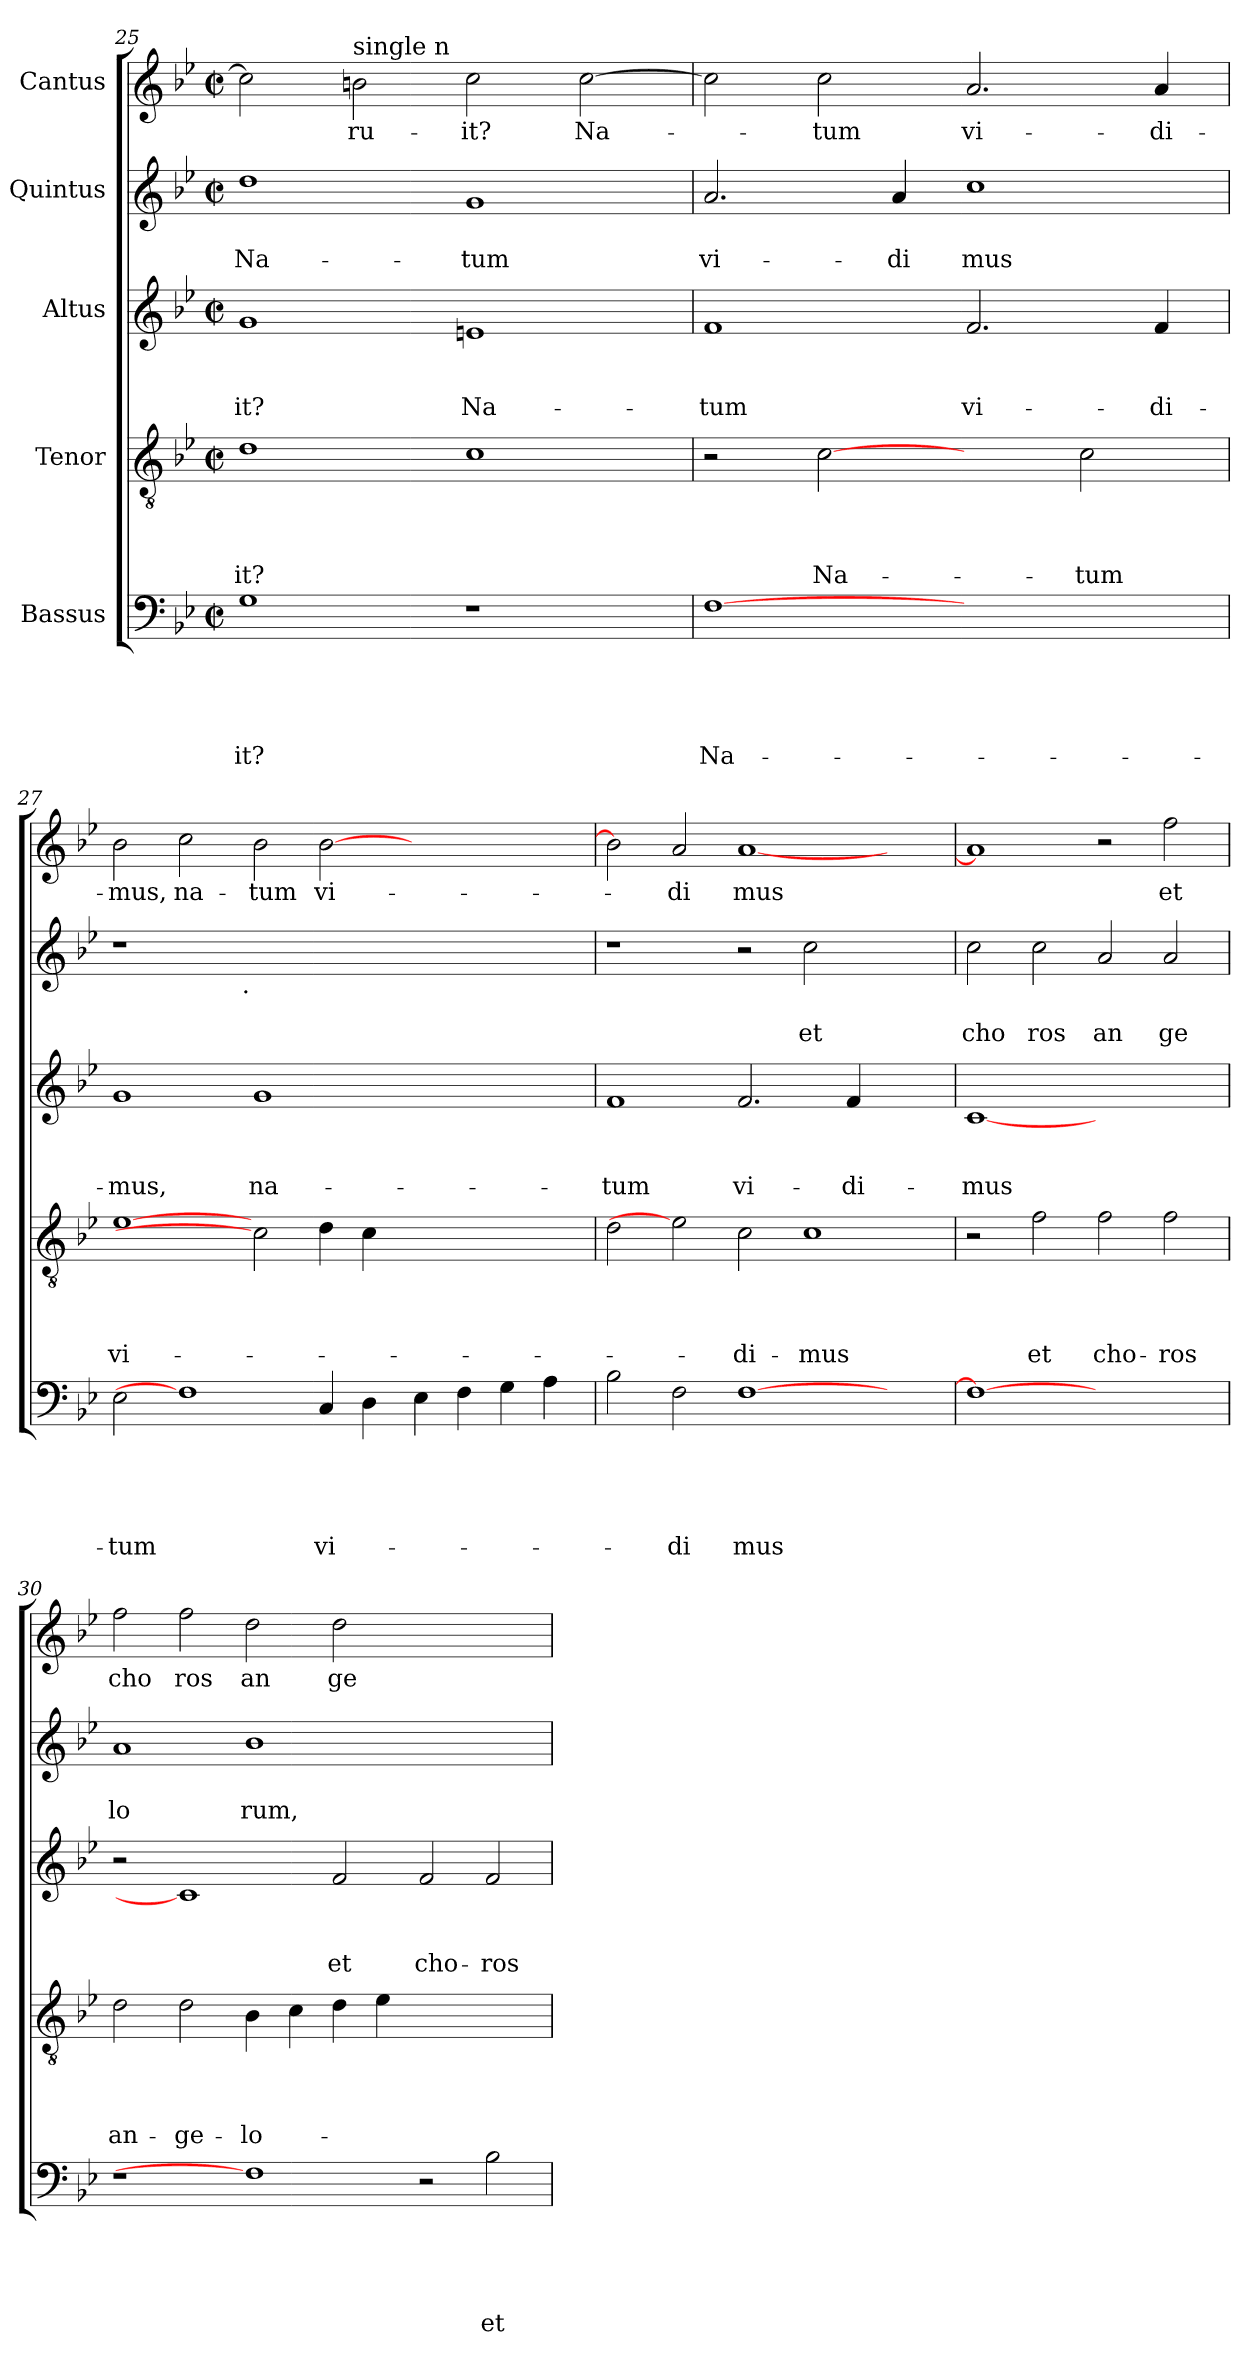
**kern	**text	**text	**text	**text	**text	**kern	**text	**text	**text	**text	**kern	**text	**text	**text	**kern	**text	**text	**kern	**text
*part5	*part5	*part5	*part5	*part5	*part5	*part4	*part4	*part4	*part4	*part4	*part3	*part3	*part3	*part3	*part2	*part2	*part2	*part1	*part1
*staff5	*staff5	*staff5	*staff5	*staff5	*staff5	*staff4	*staff4	*staff4	*staff4	*staff4	*staff3	*staff3	*staff3	*staff3	*staff2	*staff2	*staff2	*staff1	*staff1
*I"Bassus	*	*	*	*	*	*I"Tenor	*	*	*	*	*I"Altus	*	*	*	*I"Quintus	*	*	*I"Cantus	*
*clefF4	*	*	*	*	*	*clefGv2	*	*	*	*	*clefG2	*	*	*	*clefG2	*	*	*clefG2	*
*k[b-e-]	*	*	*	*	*	*k[b-e-]	*	*	*	*	*k[b-e-]	*	*	*	*k[b-e-]	*	*	*k[b-e-]	*
*B-:	*	*	*	*	*	*B-:	*	*	*	*	*B-:	*	*	*	*B-:	*	*	*B-:	*
*M2/2	*	*	*	*	*	*M2/2	*	*	*	*	*M2/2	*	*	*	*M2/2	*	*	*M2/2	*
*met(c|)	*	*	*	*	*	*met(c|)	*	*	*	*	*met(c|)	*	*	*	*met(c|)	*	*	*met(c|)	*
=25	=25	=25	=25	=25	=25	=25	=25	=25	=25	=25	=25	=25	=25	=25	=25	=25	=25	=25	=25
!	!	!	!	!	!LO:LY:b	!	!	!	!	!LO:LY:b	!	!	!	!LO:LY:b	!	!	!LO:LY:b	!	!
1G	.	.	.	.	-it?	1d	.	.	.	-it?	1g	.	.	-it?	1dd	.	Na-	2cc\]	.
!	!	!	!	!	!	!	!	!	!	!	!	!	!	!	!	!	!	!LO:TX:a:t=single n	!
!	!	!	!	!	!	!	!	!	!	!	!	!	!	!	!	!	!	!	!LO:LY:b
.	.	.	.	.	.	.	.	.	.	.	.	.	.	.	.	.	.	2b\	-ru-
!	!	!	!	!	!	!	!	!	!	!	!	!	!	!LO:LY:b	!	!	!LO:LY:b	!	!LO:LY:b
1r	.	.	.	.	.	1c	.	.	.	.	1en	.	.	Na-	1g	.	-tum	2cc\	-it?
!	!	!	!	!	!	!	!	!	!	!	!	!	!	!	!	!	!	!	!LO:LY:b
.	.	.	.	.	.	.	.	.	.	.	.	.	.	.	.	.	.	[>2cc\	Na-
=26	=26	=26	=26	=26	=26	=26	=26	=26	=26	=26	=26	=26	=26	=26	=26	=26	=26	=26	=26
!	!	!	!	!	!LO:LY:b	!	!	!	!	!	!	!	!	!LO:LY:b	!	!	!LO:LY:b	!	!
[1F	.	.	.	.	Na-	2r	.	.	.	.	1f	.	.	-tum	2.a/	.	vi-	2cc\]	.
!	!	!	!	!	!	!	!	!	!	!LO:LY:b	!	!	!	!	!	!	!	!	!LO:LY:b
.	.	.	.	.	.	[2c	.	.	.	Na-	.	.	.	.	.	.	.	2cc\	-tum
!	!	!	!	!	!	!	!	!	!	!	!	!	!	!	!	!	!LO:LY:b	!	!
.	.	.	.	.	.	.	.	.	.	.	.	.	.	.	4a/	.	-di	.	.
!	!	!	!	!	!	!	!	!	!	!	!	!	!	!LO:LY:b	!	!	!LO:LY:b	!	!LO:LY:b
1ryy	.	.	.	.	.	2ryy	.	.	.	.	2.f/	.	.	vi-	1cc	.	mus	2.a/	vi-
!	!	!	!	!	!	!	!	!	!	!LO:LY:b	!	!	!	!	!	!	!	!	!
.	.	.	.	.	.	2c\	.	.	.	-tum	.	.	.	.	.	.	.	.	.
!	!	!	!	!	!	!	!	!	!	!	!	!	!	!LO:LY:b	!	!	!	!	!LO:LY:b
.	.	.	.	.	.	.	.	.	.	.	4f/	.	.	-di-	.	.	.	4a/	-di-
=27	=27	=27	=27	=27	=27	=27	=27	=27	=27	=27	=27	=27	=27	=27	=27	=27	=27	=27	=27
!	!	!	!	!	!LO:LY:b	!	!	!	!	!LO:LY:b	!	!	!	!LO:LY:b	!	!	!	!	!LO:LY:b
*	*	*	*	*	*	*	*	*	*	*	*	*	*	*	*^	*	*	*	*
2E-\	.	.	.	.	-tum	[1e-	.	.	.	vi-	1g	.	.	-mus,	1r	2ryy	.	.	2b-\	-mus,
!	!	!	!	!	!	!	!	!	!	!	!	!	!	!	!	!	!	!	!	!LO:LY:b
1F]	.	.	.	.	.	.	.	.	.	.	.	.	.	.	.	4...ryy	.	.	2cc\	na-
!	!	!	!	!	!	!	!	!	!	!	!	!	!	!	!	!LO:TX:b:t=.	!	!	!	!
.	.	.	.	.	.	.	.	.	.	.	.	.	.	.	.	1ryy	.	.	.	.
!	!	!	!	!	!	!	!	!	!	!	!	!	!	!LO:LY:b	!	!	!	!	!	!LO:LY:b
.	.	.	.	.	.	2c]	.	.	.	.	1g	.	.	na-	0ryy	.	.	.	2b-\	-tum
!	!	!	!	!	!LO:LY:b	!	!	!	!	!	!	!	!	!	!	!	!	!	!	!LO:LY:b
4C/	.	.	.	.	vi-	4d\	.	.	.	.	.	.	.	.	.	.	.	.	[<2b-\	vi-
4D\	.	.	.	.	.	4c\	.	.	.	.	.	.	.	.	.	.	.	.	.	.
.	.	.	.	.	.	.	.	.	.	.	.	.	.	.	.	1ryy	.	.	.	.
4E-\	.	.	.	.	.	1ryy	.	.	.	.	1ryy	.	.	.	.	.	.	.	1ryy	.
4F\	.	.	.	.	.	.	.	.	.	.	.	.	.	.	.	.	.	.	.	.
4G\	.	.	.	.	.	.	.	.	.	.	.	.	.	.	.	.	.	.	.	.
4A\	.	.	.	.	.	.	.	.	.	.	.	.	.	.	.	.	.	.	.	.
.	.	.	.	.	.	.	.	.	.	.	.	.	.	.	.	32ryy	.	.	.	.
!!LO:PB:g=z
=28	=28	=28	=28	=28	=28	=28	=28	=28	=28	=28	=28	=28	=28	=28	=28	=28	=28	=28	=28	=28
!	!	!	!	!	!	!	!	!	!	!	!	!	!	!LO:LY:b	!	!	!	!	!	!
*	*	*	*	*	*	*	*	*	*	*	*	*	*	*	*v	*v	*	*	*	*
2B-\	.	.	.	.	.	2d\	.	.	.	.	1f	.	.	-tum	1r	.	.	2b-\]	.
!	!	!	!	!	!LO:LY:b	!	!	!	!	!	!	!	!	!	!	!	!	!	!LO:LY:b
2F\	.	.	.	.	-di	2e-]	.	.	.	.	.	.	.	.	.	.	.	2a/	-di
!	!	!	!	!	!LO:LY:b	!	!	!	!	!LO:LY:b	!	!	!	!LO:LY:b	!	!	!	!	!LO:LY:b
[>1F	.	.	.	.	mus	2c\	.	.	.	-di-	2.f/	.	.	vi-	2r	.	.	[<1a	mus
!	!	!	!	!	!	!	!	!	!	!LO:LY:b	!	!	!	!	!	!	!LO:LY:b	!	!
.	.	.	.	.	.	1c	.	.	.	-mus	.	.	.	.	2cc\	.	et	.	.
!	!	!	!	!	!	!	!	!	!	!	!	!	!	!LO:LY:b	!	!	!	!	!
.	.	.	.	.	.	.	.	.	.	.	4f/	.	.	-di-	.	.	.	.	.
2ryy	.	.	.	.	.	.	.	.	.	.	2ryy	.	.	.	2ryy	.	.	2ryy	.
=29	=29	=29	=29	=29	=29	=29	=29	=29	=29	=29	=29	=29	=29	=29	=29	=29	=29	=29	=29
!	!	!	!	!	!	!	!	!	!	!	!	!	!	!LO:LY:b	!	!	!LO:LY:b	!	!
1F_	.	.	.	.	.	2r	.	.	.	.	[1c	.	.	-mus	2cc\	.	cho	1a]	.
!	!	!	!	!	!	!	!	!	!	!LO:LY:b	!	!	!	!	!	!	!LO:LY:b	!	!
.	.	.	.	.	.	2f\	.	.	.	et	.	.	.	.	2cc\	.	ros	.	.
!	!	!	!	!	!	!	!	!	!	!LO:LY:b	!	!	!	!	!	!	!LO:LY:b	!	!
1ryy	.	.	.	.	.	2f\	.	.	.	cho-	1ryy	.	.	.	2a/	.	an	2r	.
!	!	!	!	!	!	!	!	!	!	!LO:LY:b	!	!	!	!	!	!	!LO:LY:b	!	!LO:LY:b
.	.	.	.	.	.	2f\	.	.	.	-ros	.	.	.	.	2a/	.	ge	2ff\	et
=30	=30	=30	=30	=30	=30	=30	=30	=30	=30	=30	=30	=30	=30	=30	=30	=30	=30	=30	=30
!	!	!	!	!	!	!	!	!	!	!LO:LY:b	!	!	!	!	!	!	!LO:LY:b	!	!LO:LY:b
1r	.	.	.	.	.	2d\	.	.	.	an-	2r	.	.	.	1a	.	lo	2ff\	cho
!	!	!	!	!	!	!	!	!	!	!LO:LY:b	!	!	!	!	!	!	!	!	!LO:LY:b
.	.	.	.	.	.	2d\	.	.	.	-ge-	1c]	.	.	.	.	.	.	2ff\	ros
!	!	!	!	!	!	!	!	!	!	!LO:LY:b	!	!	!	!	!	!	!LO:LY:b	!	!LO:LY:b
1F]	.	.	.	.	.	4B-\	.	.	.	-lo-	.	.	.	.	1b-	.	rum,	2dd\	an
.	.	.	.	.	.	4c\	.	.	.	.	.	.	.	.	.	.	.	.	.
!	!	!	!	!	!	!	!	!	!	!	!	!	!	!LO:LY:b	!	!	!	!	!LO:LY:b
.	.	.	.	.	.	4d\	.	.	.	.	2f/	.	.	et	.	.	.	2dd\	ge
.	.	.	.	.	.	4e-\	.	.	.	.	.	.	.	.	.	.	.	.	.
!	!	!	!	!	!	!	!	!	!	!	!	!	!	!LO:LY:b	!	!	!	!	!
2r	.	.	.	.	.	1ryy	.	.	.	.	2f/	.	.	cho-	1ryy	.	.	1ryy	.
!	!	!	!	!	!LO:LY:b	!	!	!	!	!	!	!	!	!LO:LY:b	!	!	!	!	!
2B-\	.	.	.	.	et	.	.	.	.	.	2f/	.	.	-ros	.	.	.	.	.
=	=	=	=	=	=	=	=	=	=	=	=	=	=	=	=	=	=	=	=
*-	*-	*-	*-	*-	*-	*-	*-	*-	*-	*-	*-	*-	*-	*-	*-	*-	*-	*-	*-
